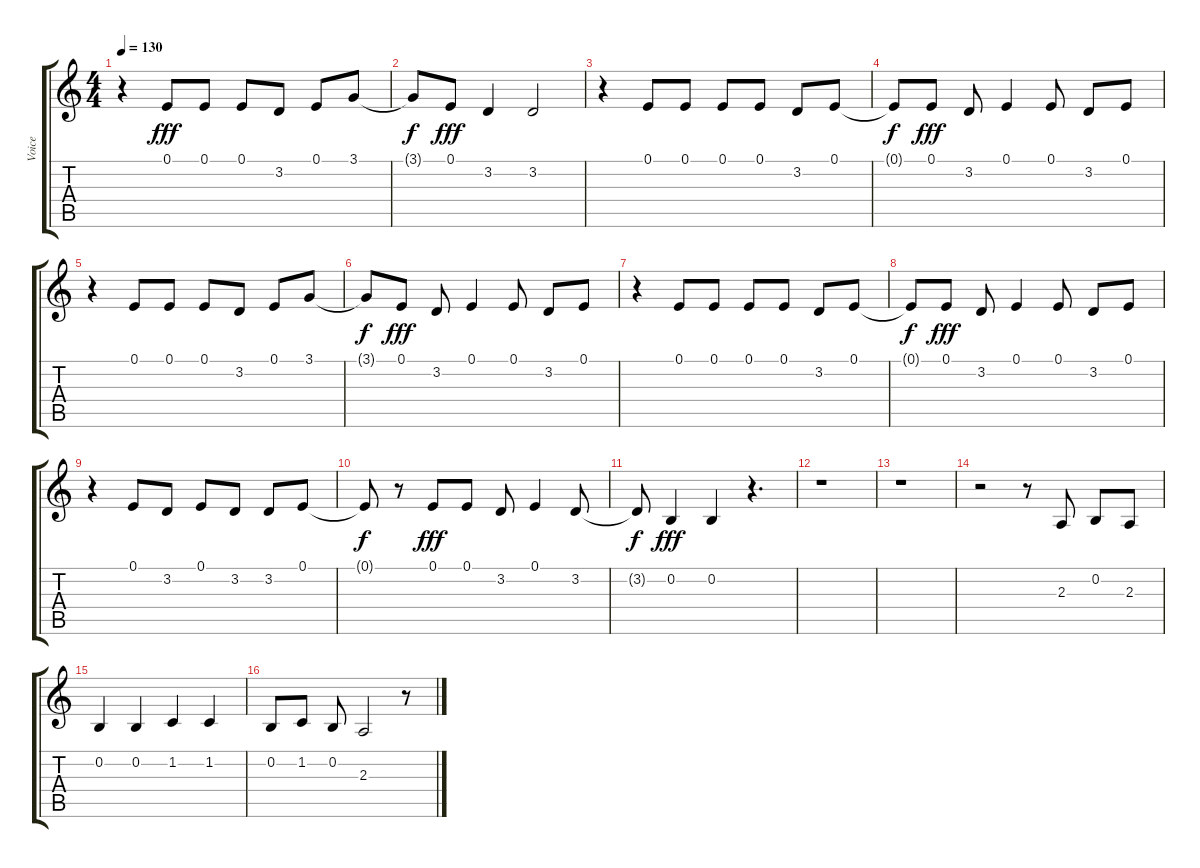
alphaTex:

\track ("Voice" "Voice") {instrument altosax}
\staff {score tabs}
\tuning (E4 B3 G3 D3 A2 E2) {hide}
\ts (4 4)
\tempo 130
\clef g2
\ks c
r.4{dy fff} 0.1.8 0.1.8 0.1.8 3.2.8 0.1.8 3.1.8 |
3.1{t}.8{dy f} 0.1.8{dy fff} 3.2.4 3.2.2 |
r.4 0.1.8 0.1.8 0.1.8 0.1.8 3.2.8 0.1.8 |
0.1{t}.8{dy f} 0.1.8{dy fff} 3.2.8 0.1.4 0.1.8 3.2.8 0.1.8 |
r.4 0.1.8 0.1.8 0.1.8 3.2.8 0.1.8 3.1.8 |
3.1{t}.8{dy f} 0.1.8{dy fff} 3.2.8 0.1.4 0.1.8 3.2.8 0.1.8 |
r.4 0.1.8 0.1.8 0.1.8 0.1.8 3.2.8 0.1.8 |
0.1{t}.8{dy f} 0.1.8{dy fff} 3.2.8 0.1.4 0.1.8 3.2.8 0.1.8 |
r.4 0.1.8 3.2.8 0.1.8 3.2.8 3.2.8 0.1.8 |
0.1{t}.8{dy f} r.8 0.1.8{dy fff} 0.1.8 3.2.8 0.1.4 3.2.8 |
3.2{t}.8{dy f} 0.2.4{dy fff} 0.2.4 r.4{d} |
r.1 |
r.1 |
r.2 r.8 2.3.8 0.2.8 2.3.8 |
0.2.4 0.2.4 1.2.4 1.2.4 |
0.2.8 1.2.8 0.2.8 2.3.2 r.8
